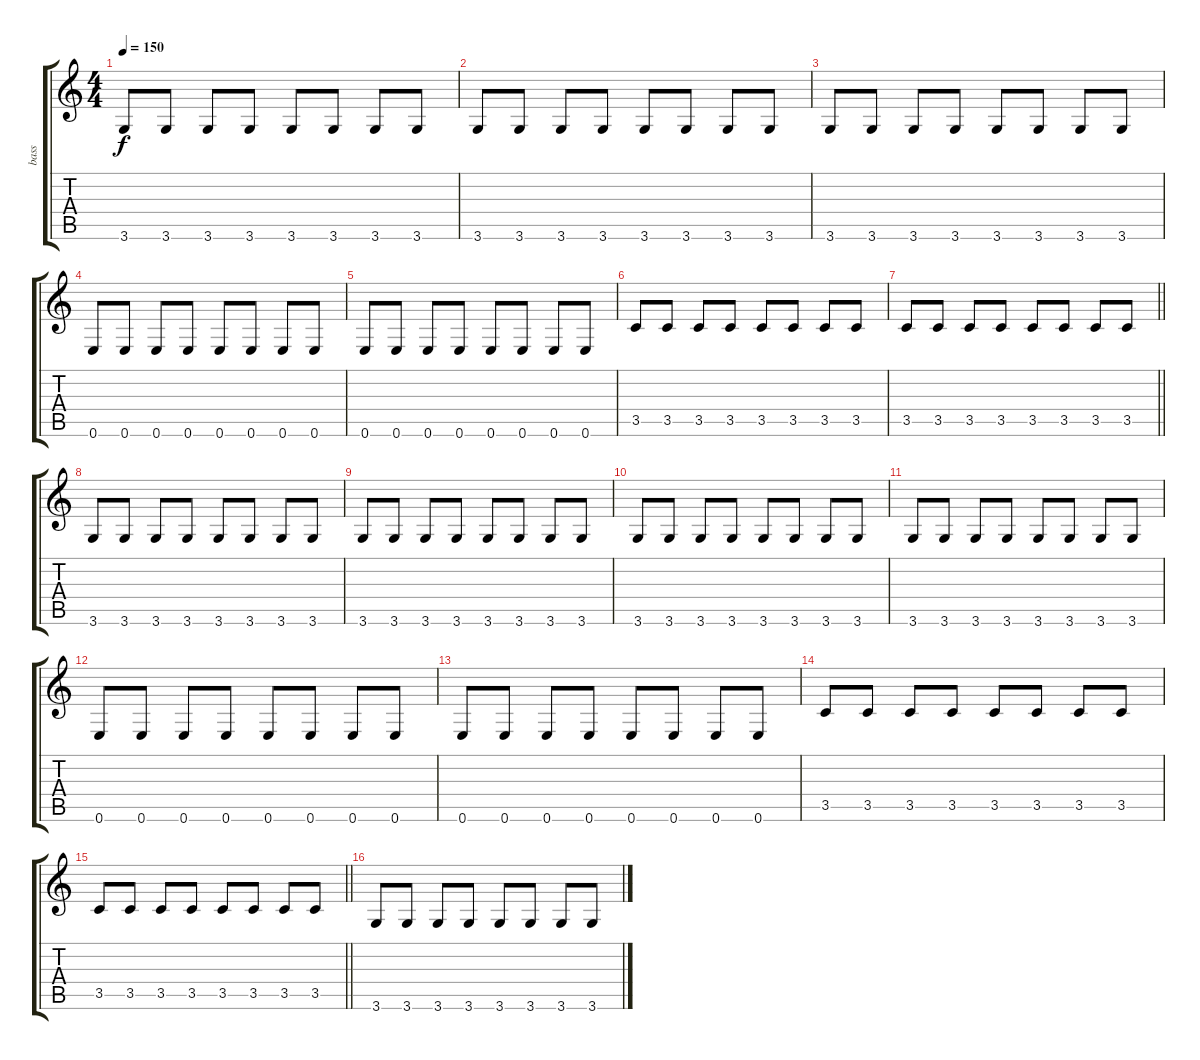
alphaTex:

\track ("bass" "bass") {instrument acousticbass}
\staff {score tabs}
\tuning (E4 B3 G3 D3 A2 E2) {hide}
\ts (4 4)
\tempo 150
\clef g2
\ks c
3.6.8{dy f} 3.6.8 3.6.8 3.6.8 3.6.8 3.6.8 3.6.8 3.6.8 |
3.6.8 3.6.8 3.6.8 3.6.8 3.6.8 3.6.8 3.6.8 3.6.8 |
3.6.8 3.6.8 3.6.8 3.6.8 3.6.8 3.6.8 3.6.8 3.6.8 |
0.6.8 0.6.8 0.6.8 0.6.8 0.6.8 0.6.8 0.6.8 0.6.8 |
0.6.8 0.6.8 0.6.8 0.6.8 0.6.8 0.6.8 0.6.8 0.6.8 |
3.5.8 3.5.8 3.5.8 3.5.8 3.5.8 3.5.8 3.5.8 3.5.8 |
\barLineRight lightlight
3.5.8 3.5.8 3.5.8 3.5.8 3.5.8 3.5.8 3.5.8 3.5.8 |
3.6.8 3.6.8 3.6.8 3.6.8 3.6.8 3.6.8 3.6.8 3.6.8 |
3.6.8 3.6.8 3.6.8 3.6.8 3.6.8 3.6.8 3.6.8 3.6.8 |
3.6.8 3.6.8 3.6.8 3.6.8 3.6.8 3.6.8 3.6.8 3.6.8 |
3.6.8 3.6.8 3.6.8 3.6.8 3.6.8 3.6.8 3.6.8 3.6.8 |
0.6.8 0.6.8 0.6.8 0.6.8 0.6.8 0.6.8 0.6.8 0.6.8 |
0.6.8 0.6.8 0.6.8 0.6.8 0.6.8 0.6.8 0.6.8 0.6.8 |
3.5.8 3.5.8 3.5.8 3.5.8 3.5.8 3.5.8 3.5.8 3.5.8 |
\barLineRight lightlight
3.5.8 3.5.8 3.5.8 3.5.8 3.5.8 3.5.8 3.5.8 3.5.8 |
3.6.8 3.6.8 3.6.8 3.6.8 3.6.8 3.6.8 3.6.8 3.6.8
